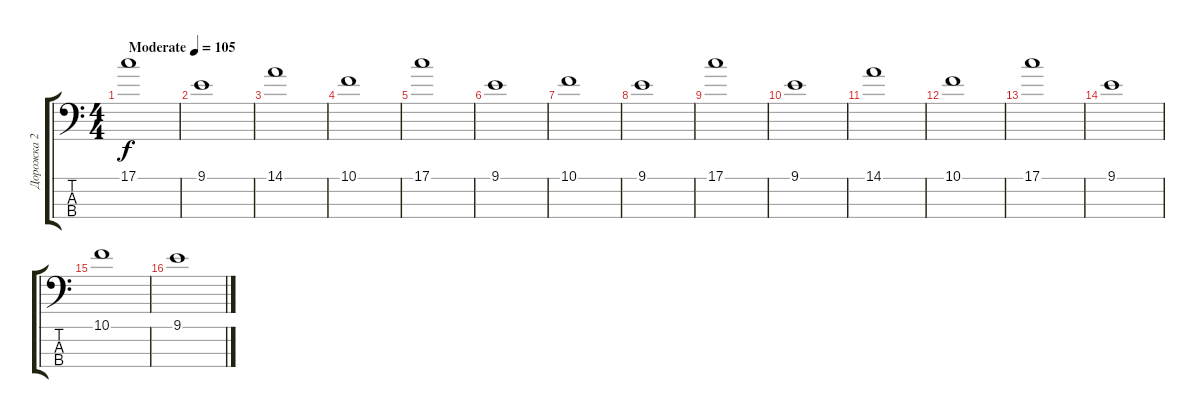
\track ("Дорожка 2" "Дорожка 2") {instrument fretlessbass}
\staff {score tabs}
\tuning (G2 D2 A1 E1) {hide}
\ts (4 4)
\tempo (105 "Moderate")
\clef f4
\ks c
17.1.1{dy f instrument fretlessbass} |
9.1.1 |
14.1.1 |
10.1.1 |
17.1.1 |
9.1.1 |
10.1.1 |
9.1.1 |
17.1.1 |
9.1.1 |
14.1.1 |
10.1.1 |
17.1.1 |
9.1.1 |
10.1.1 |
9.1.1
